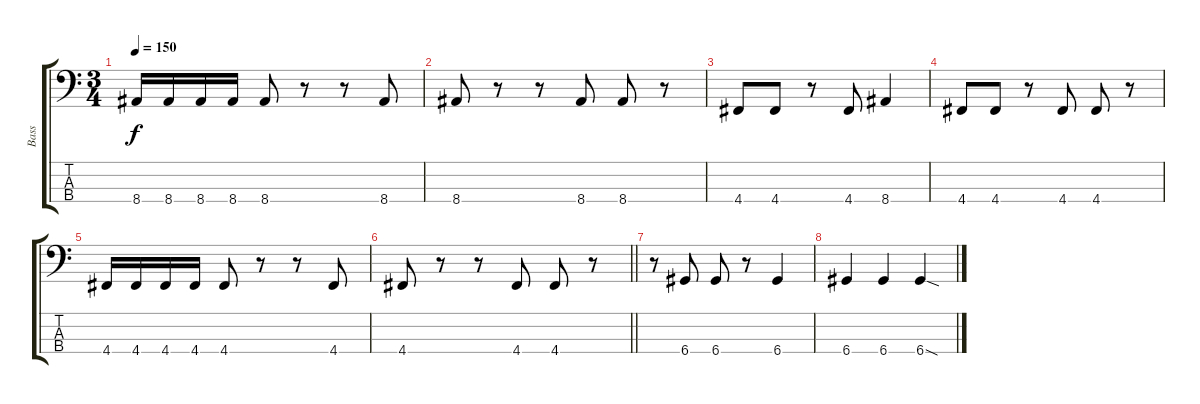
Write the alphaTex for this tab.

\track ("Bass" "Bass") {instrument electricbassfinger}
\staff {score tabs}
\tuning (G2 D2 A1 D1) {hide}
\ts (3 4)
\tempo 150
\clef f4
\ks c
8.4.16{dy f} 8.4.16 8.4.16 8.4.16 8.4.8 r.8 r.8 8.4.8 |
8.4.8 r.8 r.8 8.4.8 8.4.8 r.8 |
4.4.8 4.4.8 r.8 4.4.8 8.4.4 |
4.4.8 4.4.8 r.8 4.4.8 4.4.8 r.8 |
4.4.16 4.4.16 4.4.16 4.4.16 4.4.8 r.8 r.8 4.4.8 |
\barLineRight lightlight
4.4.8 r.8 r.8 4.4.8 4.4.8 r.8 |
r.8 6.4.8 6.4.8 r.8 6.4.4 |
6.4.4 6.4.4 6.4{sod}.4
